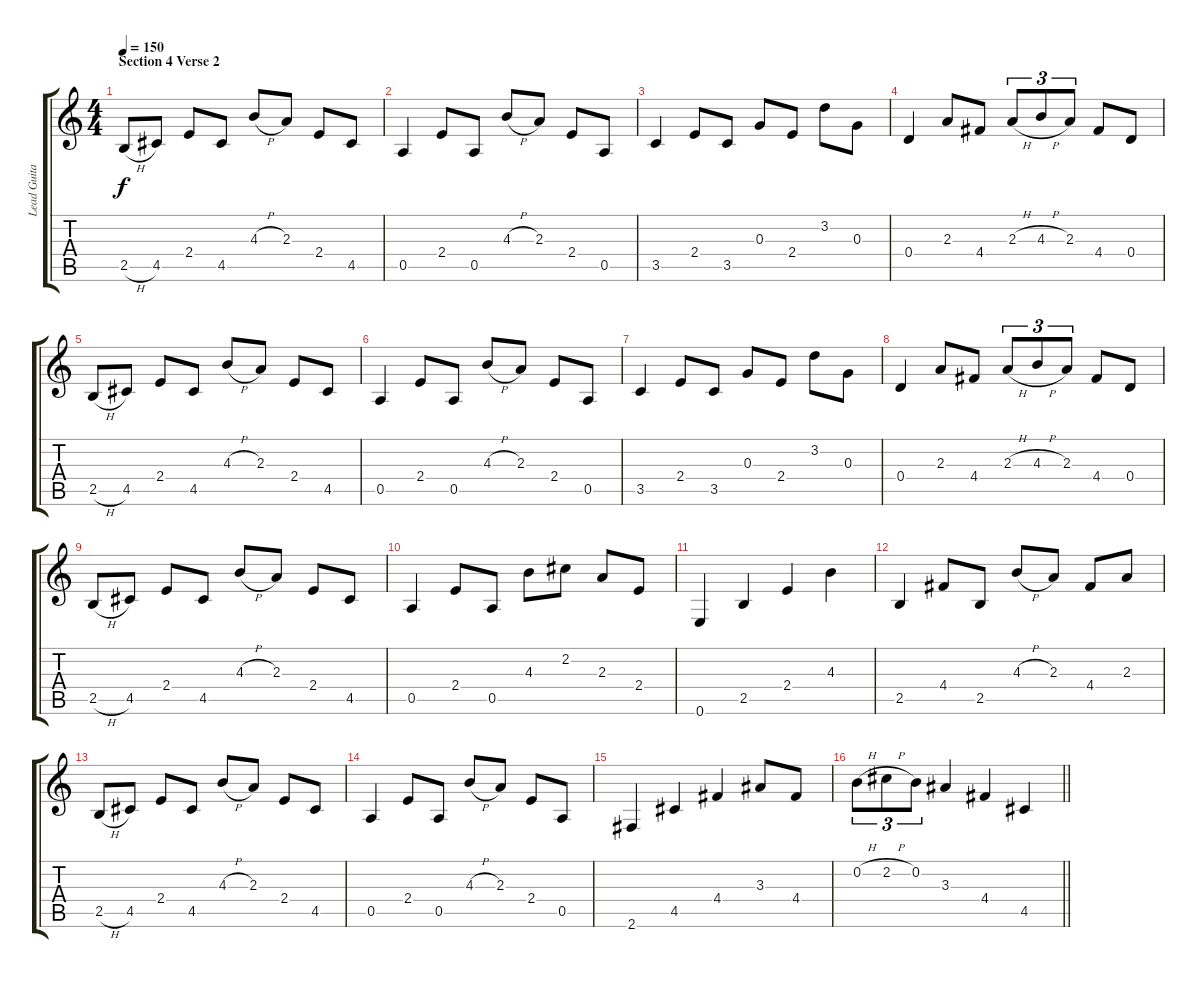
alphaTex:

\track ("Lead Guitar" "Lead Guita") {instrument electricguitarclean}
\staff {score tabs}
\tuning (E4 B3 G3 D3 A2 E2) {hide}
\ts (4 4)
\section ("" "Section 4 Verse 2")
\tempo 150
\clef g2
\ks c
2.5{h}.8{dy f} 4.5.8 2.4.8 4.5.8 4.3{h}.8 2.3.8 2.4.8 4.5.8 |
0.5.4 2.4.8 0.5.8 4.3{h}.8 2.3.8 2.4.8 0.5.8 |
3.5.4 2.4.8 3.5.8 0.3.8 2.4.8 3.2.8 0.3.8 |
0.4.4 2.3.8 4.4.8 2.3{h}.8{tu (3 2)} 4.3{h}.8{tu (3 2)} 2.3.8{tu (3 2)} 4.4.8 0.4.8 |
2.5{h}.8 4.5.8 2.4.8 4.5.8 4.3{h}.8 2.3.8 2.4.8 4.5.8 |
0.5.4 2.4.8 0.5.8 4.3{h}.8 2.3.8 2.4.8 0.5.8 |
3.5.4 2.4.8 3.5.8 0.3.8 2.4.8 3.2.8 0.3.8 |
0.4.4 2.3.8 4.4.8 2.3{h}.8{tu (3 2)} 4.3{h}.8{tu (3 2)} 2.3.8{tu (3 2)} 4.4.8 0.4.8 |
2.5{h}.8 4.5.8 2.4.8 4.5.8 4.3{h}.8 2.3.8 2.4.8 4.5.8 |
0.5.4 2.4.8 0.5.8 4.3.8 2.2.8 2.3.8 2.4.8 |
0.6.4 2.5.4 2.4.4 4.3.4 |
2.5.4 4.4.8 2.5.8 4.3{h}.8 2.3.8 4.4.8 2.3.8 |
2.5{h}.8 4.5.8 2.4.8 4.5.8 4.3{h}.8 2.3.8 2.4.8 4.5.8 |
0.5.4 2.4.8 0.5.8 4.3{h}.8 2.3.8 2.4.8 0.5.8 |
2.6.4 4.5.4 4.4.4 3.3.8 4.4.8 |
\barLineRight lightlight
0.2{h}.8{tu (3 2)} 2.2{h}.8{tu (3 2)} 0.2.8{tu (3 2)} 3.3.4 4.4.4 4.5.4
